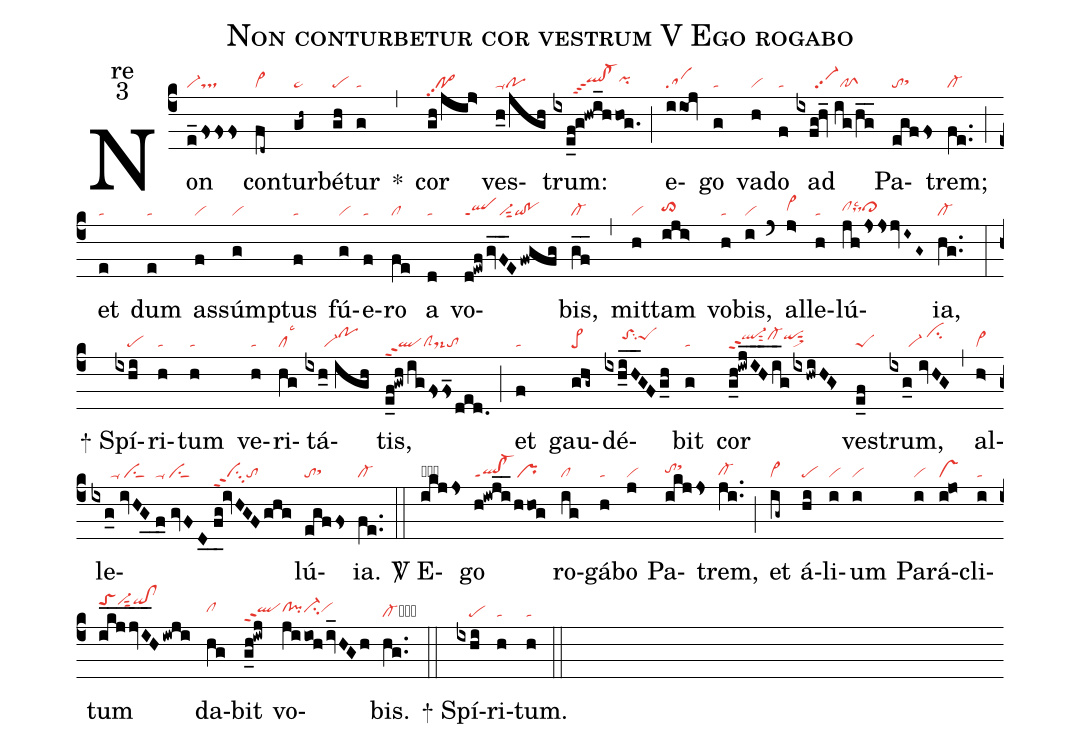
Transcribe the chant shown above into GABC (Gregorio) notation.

name:Non conturbetur cor vestrum V Ego rogabo;
office-part:re;
mode:3;
nabc-lines:1;
%%
(c4) Non(e_fsfsfs|vi-ts) con(fd~|vi>)tur(gh~|pe~)bé(gh|pe)tur(g|ta) <sp>*</sp>(,)
cor(gh/jij>|po>pp2) ves(h_0/jgh|poppu1)trum:(ixe_f!g!hwi_hhog.|//////qlhh!cl-hhppt3pihh) (;)
e(iioj|sa)go(g|ta) va(h|vi)do(f|ta) ad(ixfg!hv_//ig/hg__|//////vi-pp2pfS) Pa(egffs|tosthh)trem;(fe..|cl-) (;)
et(e|ta) dum(e|ta) as(f|vi)súm(g|vi)ptus(f|ta) fú(g|vi)e(f|ta)ro(fe|cl)
a(d|ta) vo(d!ewf/gvF__E/fwgfg|qlppt1vi-sut2qi!po)bis,(gf__|cl-) (,)
mit(h|vi)tam(iji>|to>hh) vo(h|ta)bis,(i|vi) (`)
al(j>|vi>hh)le(h|ta)lú(jhjssjvI~G~|clhhdshhlsc2cl>hh)ia,(hg..|cl-) (:)

<sp>+</sp> Spí(ixhi|////pe)ri(h|ta)tum(h|ta)
ve(h|ta)ri(hg|cllsc3)tá(ixh_0//igh|//////vi-pohj)tis,(e_f!gwh/igfsfs_1ded.|qlppt2clSds-to) (;)
et(f|ta) gau(ghg~|pe>)dé(ixh_iH__GFg_h|/////toShisu2peShi)bit(g|ta)
cor(g_h!iwjIH___i_gixhwiHG>|ql-hippt2sut2cl-hiqihisut1sux1)
ves(e_f|peS)trum,(ixg_0//ivHG|//////vi-/cihj) (,)
al(h>|vi>)le(ixg_0//ivHG_0|//////ta-/visu1sut1|//f_0//gvFD_0|ta-/visu1sut1|//f_g!ivHGFghg|vippt2su3to)lú(egffs|tosthh)ia.(fe..|cl-) (::)

<sp>V/</sp> E(ikjjs|obtohhsthj)go(h!iwji__hhog|ql!cl-ppt1pr) ro(ig|cl)gá(h|ta)bo(j|vi) Pa(ikjjs|tohhsthj)trem,(ji..|cl-hg) (;)
et(ig~|vi>) á(hi|pe)li(i|vi)um(i|vi) Pa(i|vi)rá(i@jo|vs)cli(i|ta)tum(ikj___jvI__H/iwji|toShkvi-hksut2qihk!clhk)
da(hg|clhh)bit(g_h!iwj|qlhhppt2) vo(jiiohiv_HGh|clhh!pihhci-hhvihh)bis.(hg..|cl-cb) (::)

<sp>+</sp> Spí(ixhi|////pe)ri(h|ta)tum.(h|ta) (::)
